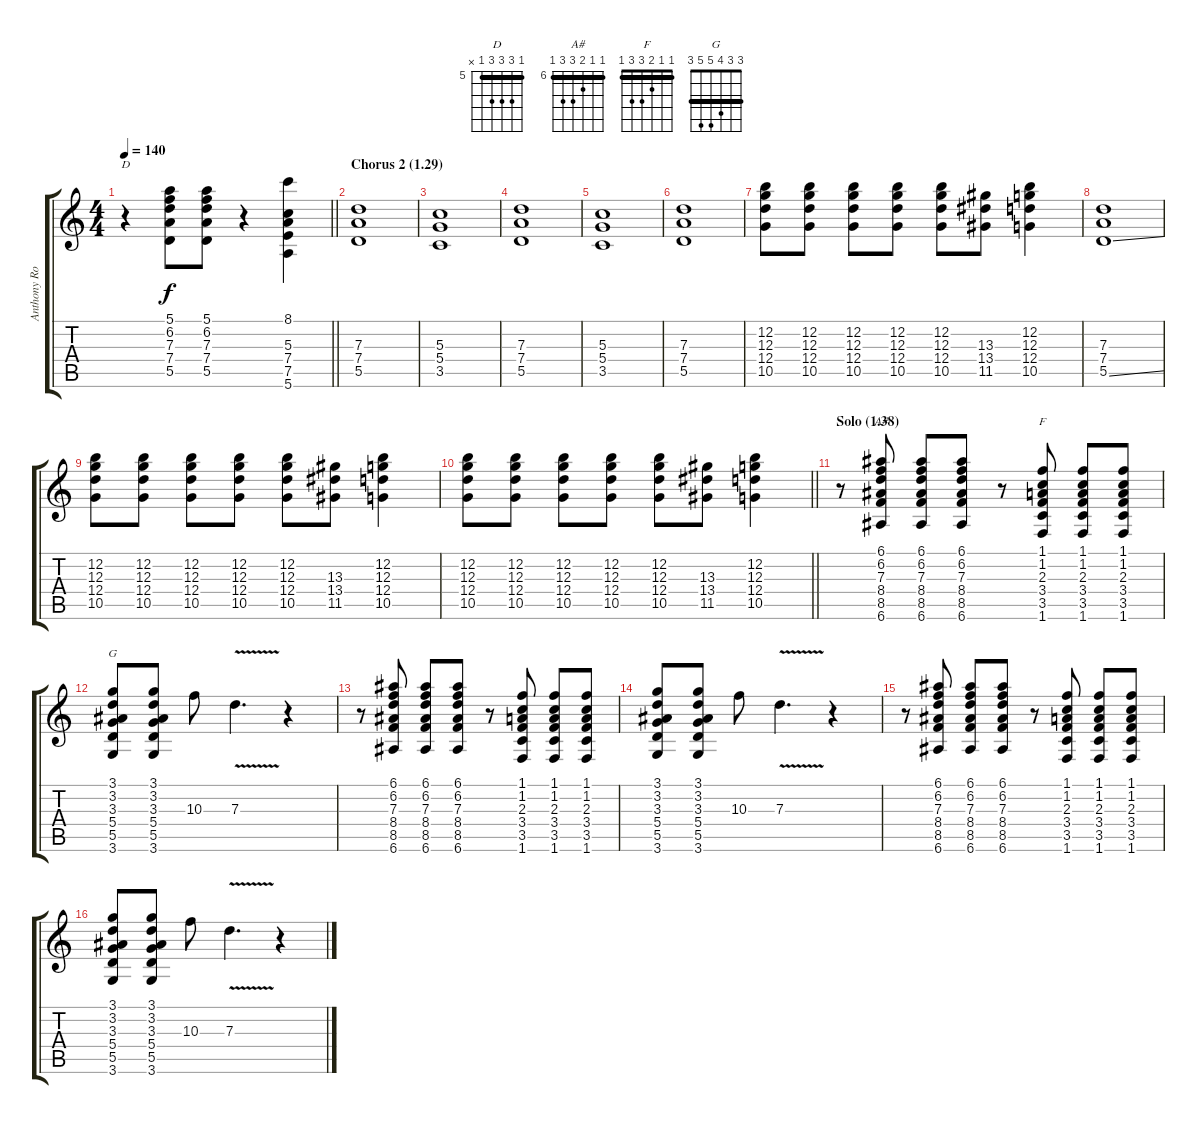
\track ("Anthony Rossomando (Rhythm)" "Anthony Ro") {instrument distortionguitar}
\staff {score tabs}
\tuning (E4 B3 G3 D3 A2 E2) {hide}
\chord ("D" 5 7 7 7 5 x) {firstfret 5 barre 5}
\chord ("A#" 6 6 7 8 8 6) {firstfret 6 barre 6}
\chord ("F" 1 1 2 3 3 1) {barre 1}
\chord ("G" 3 3 4 5 5 3) {barre 3}
\ts (4 4)
\tempo 140
\clef g2
\barLineRight lightlight
\ks c
r.4{ch "D" dy f} (5.1 6.2 7.3 7.4 5.5).8 (5.1 6.2 7.3 7.4 5.5).8 r.4 (8.1 5.3 7.4 7.5 5.6).4 |
\section ("" "Chorus 2 (1.29)")
(7.3 7.4 5.5).1 |
(5.3 5.4 3.5).1 |
(7.3 7.4 5.5).1 |
(5.3 5.4 3.5).1 |
(7.3 7.4 5.5).1 |
(12.2 12.3 12.4 10.5).8 (12.2 12.3 12.4 10.5).8 (12.2 12.3 12.4 10.5).8 (12.2 12.3 12.4 10.5).8 (12.2 12.3 12.4 10.5).8 (13.3 13.4 11.5).8 (12.2 12.3 12.4 10.5).4 |
(7.3 7.4 5.5{ss}).1 |
(12.2 12.3 12.4 10.5).8 (12.2 12.3 12.4 10.5).8 (12.2 12.3 12.4 10.5).8 (12.2 12.3 12.4 10.5).8 (12.2 12.3 12.4 10.5).8 (13.3 13.4 11.5).8 (12.2 12.3 12.4 10.5).4 |
\barLineRight lightlight
(12.2 12.3 12.4 10.5).8 (12.2 12.3 12.4 10.5).8 (12.2 12.3 12.4 10.5).8 (12.2 12.3 12.4 10.5).8 (12.2 12.3 12.4 10.5).8 (13.3 13.4 11.5).8 (12.2 12.3 12.4 10.5).4 |
\section ("" "Solo (1.38)")
r.8 (6.1 6.2 7.3 8.4 8.5 6.6).8{ch "A#"} (6.1 6.2 7.3 8.4 8.5 6.6).8 (6.1 6.2 7.3 8.4 8.5 6.6).8 r.8 (1.1 1.2 2.3 3.4 3.5 1.6).8{ch "F"} (1.1 1.2 2.3 3.4 3.5 1.6).8 (1.1 1.2 2.3 3.4 3.5 1.6).8 |
(3.1 3.2 3.3 5.4 5.5 3.6).8{ch "G"} (3.1 3.2 3.3 5.4 5.5 3.6).8 10.3.8 7.3{v}.4{d} r.4 |
r.8 (6.1 6.2 7.3 8.4 8.5 6.6).8 (6.1 6.2 7.3 8.4 8.5 6.6).8 (6.1 6.2 7.3 8.4 8.5 6.6).8 r.8 (1.1 1.2 2.3 3.4 3.5 1.6).8 (1.1 1.2 2.3 3.4 3.5 1.6).8 (1.1 1.2 2.3 3.4 3.5 1.6).8 |
(3.1 3.2 3.3 5.4 5.5 3.6).8 (3.1 3.2 3.3 5.4 5.5 3.6).8 10.3.8 7.3{v}.4{d} r.4 |
r.8 (6.1 6.2 7.3 8.4 8.5 6.6).8 (6.1 6.2 7.3 8.4 8.5 6.6).8 (6.1 6.2 7.3 8.4 8.5 6.6).8 r.8 (1.1 1.2 2.3 3.4 3.5 1.6).8 (1.1 1.2 2.3 3.4 3.5 1.6).8 (1.1 1.2 2.3 3.4 3.5 1.6).8 |
(3.1 3.2 3.3 5.4 5.5 3.6).8 (3.1 3.2 3.3 5.4 5.5 3.6).8 10.3.8 7.3{v}.4{d} r.4
